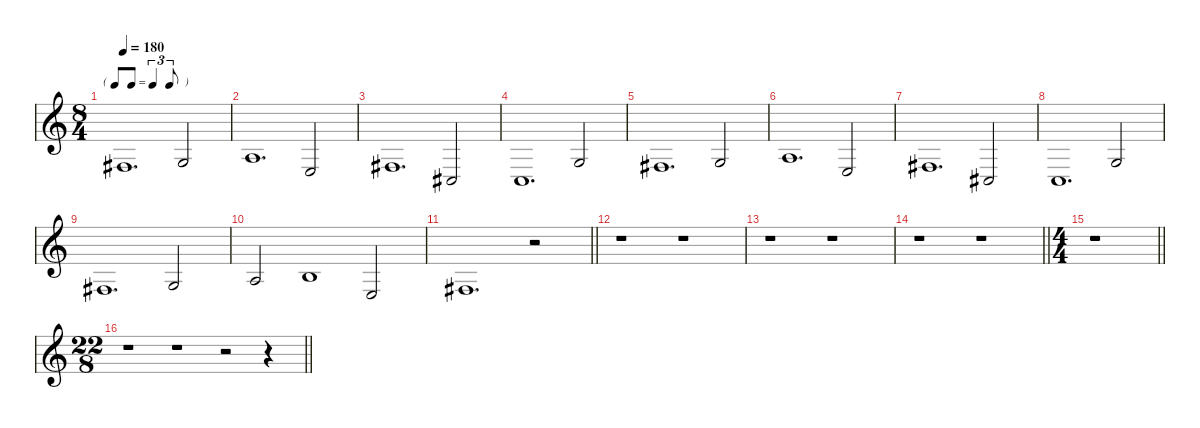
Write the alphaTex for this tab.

\defaultSystemsLayout 4
\hideDynamics
\bracketExtendMode nobrackets
\singleTrackTrackNamePolicy hidden
\multiTrackTrackNamePolicy hidden
\firstSystemTrackNameMode fullname
\firstSystemTrackNameOrientation horizontal
\otherSystemsTrackNameOrientation horizontal
\track ("Keyboard" "org.") {instrument reedorgan}
\staff {score}
\tuning (E4 B3 G3 D3 A2 E2)
\ts (8 4)
\tf triplet8th
\tempo 180
\clef g2
\ks c
4.4{acc #}.1{d dy f beam Up} 0.3.2{beam Up} |
2.3.1{d beam Up} 2.4.2{beam Up} |
4.4{acc #}.1{d beam Up} 4.5{acc #}.2{beam Up} |
3.5.1{d beam Up} 0.3.2{beam Up} |
4.4{acc #}.1{d beam Up} 0.3.2{beam Up} |
2.3.1{d beam Up} 2.4.2{beam Up} |
4.4{acc #}.1{d beam Up} 4.5{acc #}.2{beam Up} |
3.5.1{d beam Up} 0.3.2{beam Up} |
4.4{acc #}.1{d beam Up} 0.3.2{beam Up} |
2.3.2{beam Up} 0.2.1{beam Up} 2.4.2{beam Up} |
\barLineRight lightlight
4.4{acc #}.1{d beam Up} r.2{beam Up} |
r.1{beam Down} r.1{beam Down} |
r.1{beam Down} r.1{beam Down} |
\barLineRight lightlight
r.1{beam Down} r.1{beam Down} |
\ts (4 4)
\beaming (8 2 2 2 2)
\barLineRight lightlight
r.1{beam Down} |
\ts (22 8)
\beaming (8 2 2 2 16)
\barLineRight lightlight
r.1{beam Down} r.1{beam Down} r.2{beam Down} r.4{beam Down}
